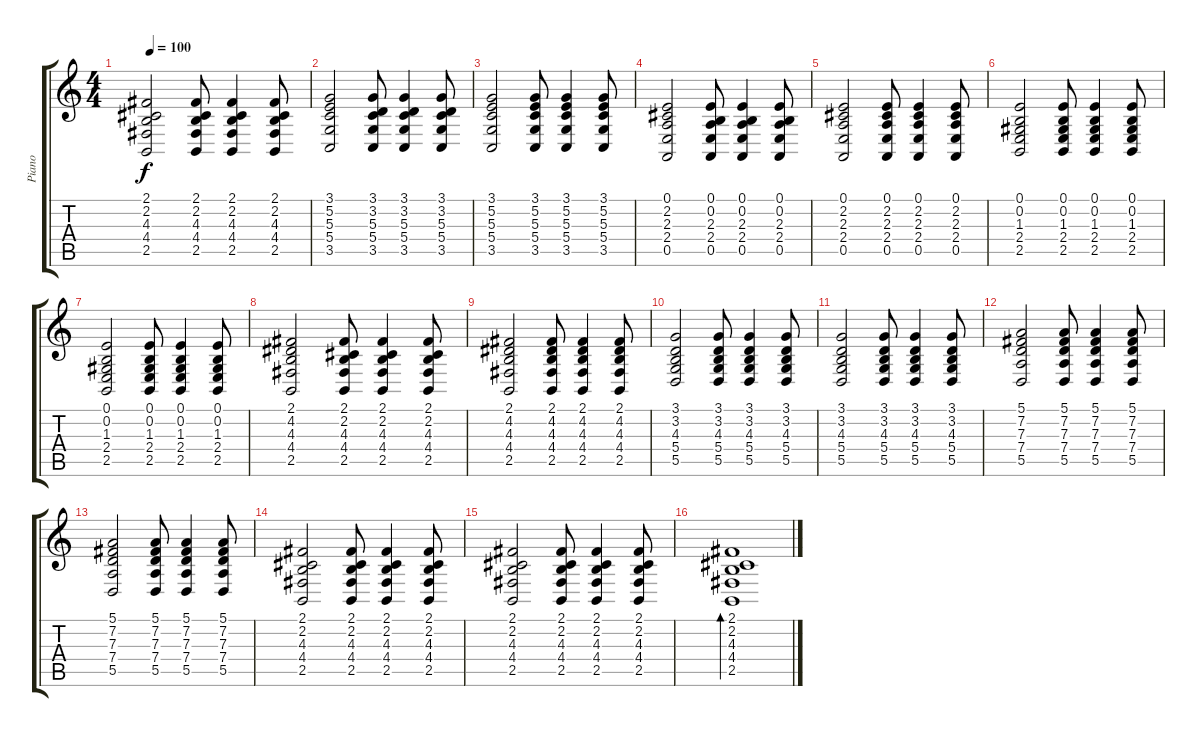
\track ("Piano" "Piano") {instrument acousticgrandpiano}
\staff {score tabs}
\tuning (E4 B3 G3 D3 A2 E2) {hide}
\ts (4 4)
\tempo 100
\clef g2
\ks c
(2.1 2.2 4.3 4.4 2.5).2{dy f} (2.1 2.2 4.3 4.4 2.5).8 (2.1 2.2 4.3 4.4 2.5).4 (2.1 2.2 4.3 4.4 2.5).8 |
(3.1 5.2 5.3 5.4 3.5).2 (3.1 3.2 5.3 5.4 3.5).8 (3.1 3.2 5.3 5.4 3.5).4 (3.1 3.2 5.3 5.4 3.5).8 |
(3.1 5.2 5.3 5.4 3.5).2 (3.1 5.2 5.3 5.4 3.5).8 (3.1 5.2 5.3 5.4 3.5).4 (3.1 5.2 5.3 5.4 3.5).8 |
(0.1 2.2 2.3 2.4 0.5).2 (0.1 0.2 2.3 2.4 0.5).8 (0.1 0.2 2.3 2.4 0.5).4 (0.1 0.2 2.3 2.4 0.5).8 |
(0.1 2.2 2.3 2.4 0.5).2 (0.1 2.2 2.3 2.4 0.5).8 (0.1 2.2 2.3 2.4 0.5).4 (0.1 2.2 2.3 2.4 0.5).8 |
(0.1 0.2 1.3 2.4 2.5).2 (0.1 0.2 1.3 2.4 2.5).8 (0.1 0.2 1.3 2.4 2.5).4 (0.1 0.2 1.3 2.4 2.5).8 |
(0.1 0.2 1.3 2.4 2.5).2 (0.1 0.2 1.3 2.4 2.5).8 (0.1 0.2 1.3 2.4 2.5).4 (0.1 0.2 1.3 2.4 2.5).8 |
(2.1 4.2 4.3 4.4 2.5).2 (2.1 2.2 4.3 4.4 2.5).8 (2.1 2.2 4.3 4.4 2.5).4 (2.1 2.2 4.3 4.4 2.5).8 |
(2.1 4.2 4.3 4.4 2.5).2 (2.1 4.2 4.3 4.4 2.5).8 (2.1 4.2 4.3 4.4 2.5).4 (2.1 4.2 4.3 4.4 2.5).8 |
(3.1 3.2 4.3 5.4 5.5).2 (3.1 3.2 4.3 5.4 5.5).8 (3.1 3.2 4.3 5.4 5.5).4 (3.1 3.2 4.3 5.4 5.5).8 |
(3.1 3.2 4.3 5.4 5.5).2 (3.1 3.2 4.3 5.4 5.5).8 (3.1 3.2 4.3 5.4 5.5).4 (3.1 3.2 4.3 5.4 5.5).8 |
(5.1 7.2 7.3 7.4 5.5).2 (5.1 7.2 7.3 7.4 5.5).8 (5.1 7.2 7.3 7.4 5.5).4 (5.1 7.2 7.3 7.4 5.5).8 |
(5.1 7.2 7.3 7.4 5.5).2 (5.1 7.2 7.3 7.4 5.5).8 (5.1 7.2 7.3 7.4 5.5).4 (5.1 7.2 7.3 7.4 5.5).8 |
(2.1 2.2 4.3 4.4 2.5).2 (2.1 2.2 4.3 4.4 2.5).8 (2.1 2.2 4.3 4.4 2.5).4 (2.1 2.2 4.3 4.4 2.5).8 |
(2.1 2.2 4.3 4.4 2.5).2 (2.1 2.2 4.3 4.4 2.5).8 (2.1 2.2 4.3 4.4 2.5).4 (2.1 2.2 4.3 4.4 2.5).8 |
(2.1 2.2 4.3 4.4 2.5).1{bd 240}
